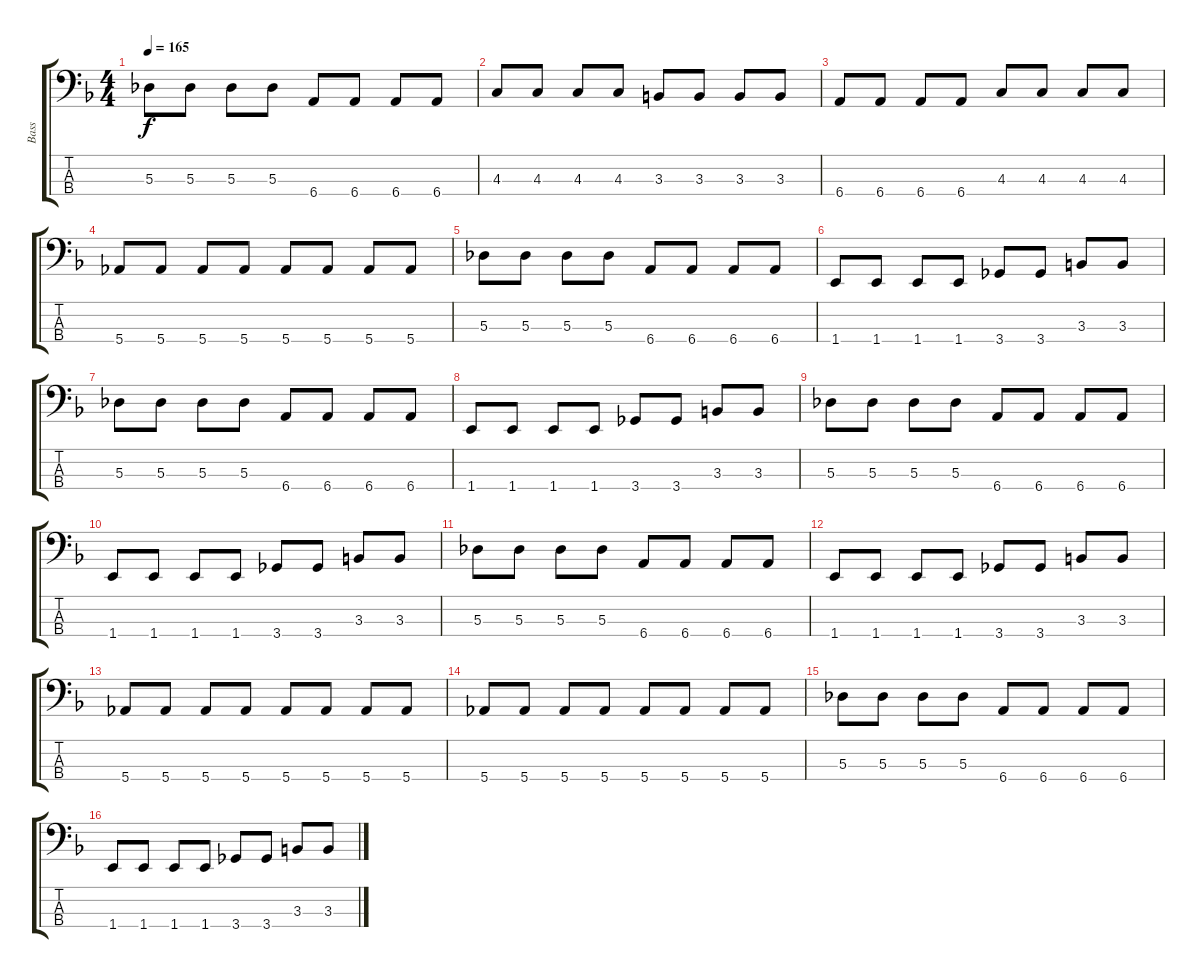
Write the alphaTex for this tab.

\track ("Bass" "Bass") {instrument electricbasspick}
\staff {score tabs}
\tuning (Gb2 Db2 Ab1 Eb1) {hide}
\ts (4 4)
\tempo 165
\clef f4
\ks f
5.3.8{dy f} 5.3.8 5.3.8 5.3.8 6.4.8 6.4.8 6.4.8 6.4.8 |
4.3.8 4.3.8 4.3.8 4.3.8 3.3.8 3.3.8 3.3.8 3.3.8 |
6.4.8 6.4.8 6.4.8 6.4.8 4.3.8 4.3.8 4.3.8 4.3.8 |
5.4.8 5.4.8 5.4.8 5.4.8 5.4.8 5.4.8 5.4.8 5.4.8 |
5.3.8 5.3.8 5.3.8 5.3.8 6.4.8 6.4.8 6.4.8 6.4.8 |
1.4.8 1.4.8 1.4.8 1.4.8 3.4.8 3.4.8 3.3.8 3.3.8 |
5.3.8 5.3.8 5.3.8 5.3.8 6.4.8 6.4.8 6.4.8 6.4.8 |
1.4.8 1.4.8 1.4.8 1.4.8 3.4.8 3.4.8 3.3.8 3.3.8 |
5.3.8 5.3.8 5.3.8 5.3.8 6.4.8 6.4.8 6.4.8 6.4.8 |
1.4.8 1.4.8 1.4.8 1.4.8 3.4.8 3.4.8 3.3.8 3.3.8 |
5.3.8 5.3.8 5.3.8 5.3.8 6.4.8 6.4.8 6.4.8 6.4.8 |
1.4.8 1.4.8 1.4.8 1.4.8 3.4.8 3.4.8 3.3.8 3.3.8 |
5.4.8 5.4.8 5.4.8 5.4.8 5.4.8 5.4.8 5.4.8 5.4.8 |
5.4.8 5.4.8 5.4.8 5.4.8 5.4.8 5.4.8 5.4.8 5.4.8 |
5.3.8 5.3.8 5.3.8 5.3.8 6.4.8 6.4.8 6.4.8 6.4.8 |
1.4.8 1.4.8 1.4.8 1.4.8 3.4.8 3.4.8 3.3.8 3.3.8
